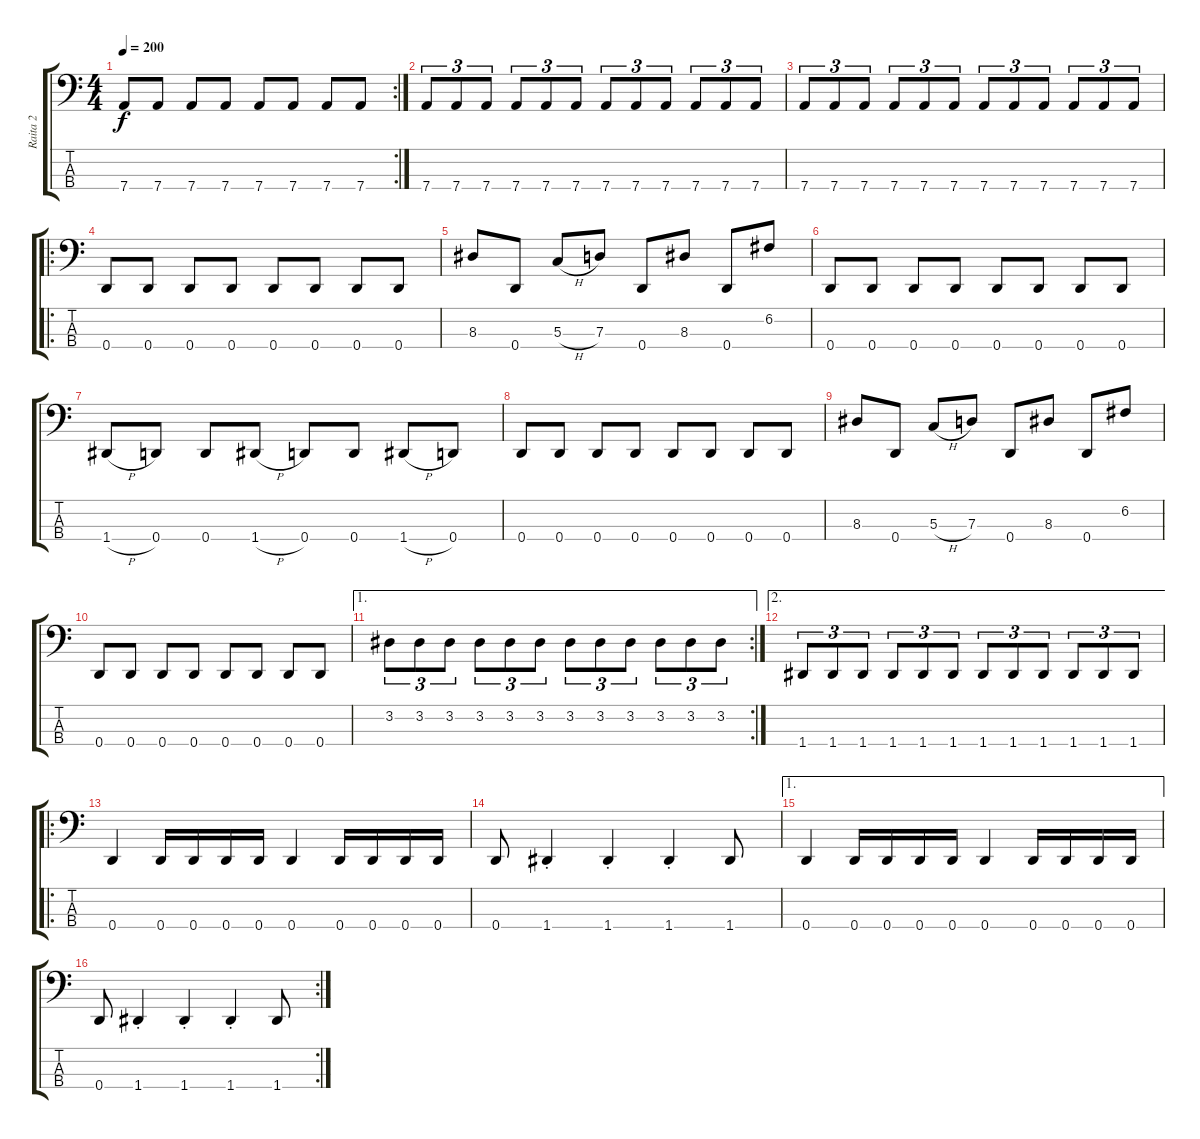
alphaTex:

\track ("Raita 2" "Raita 2") {instrument electricbassfinger}
\staff {score tabs}
\tuning (F2 C2 G1 D1) {hide}
\rc 2
\ts (4 4)
\tempo 200
\clef f4
\ks c
7.4.8{dy f} 7.4.8 7.4.8 7.4.8 7.4.8 7.4.8 7.4.8 7.4.8 |
7.4.8{tu (3 2)} 7.4.8{tu (3 2)} 7.4.8{tu (3 2)} 7.4.8{tu (3 2)} 7.4.8{tu (3 2)} 7.4.8{tu (3 2)} 7.4.8{tu (3 2)} 7.4.8{tu (3 2)} 7.4.8{tu (3 2)} 7.4.8{tu (3 2)} 7.4.8{tu (3 2)} 7.4.8{tu (3 2)} |
7.4.8{tu (3 2)} 7.4.8{tu (3 2)} 7.4.8{tu (3 2)} 7.4.8{tu (3 2)} 7.4.8{tu (3 2)} 7.4.8{tu (3 2)} 7.4.8{tu (3 2)} 7.4.8{tu (3 2)} 7.4.8{tu (3 2)} 7.4.8{tu (3 2)} 7.4.8{tu (3 2)} 7.4.8{tu (3 2)} |
\ro
0.4.8 0.4.8 0.4.8 0.4.8 0.4.8 0.4.8 0.4.8 0.4.8 |
8.3.8 0.4.8 5.3{h}.8 7.3.8 0.4.8 8.3.8 0.4.8 6.2.8 |
0.4.8 0.4.8 0.4.8 0.4.8 0.4.8 0.4.8 0.4.8 0.4.8 |
1.4{h}.8 0.4.8 0.4.8 1.4{h}.8 0.4.8 0.4.8 1.4{h}.8 0.4.8 |
0.4.8 0.4.8 0.4.8 0.4.8 0.4.8 0.4.8 0.4.8 0.4.8 |
8.3.8 0.4.8 5.3{h}.8 7.3.8 0.4.8 8.3.8 0.4.8 6.2.8 |
0.4.8 0.4.8 0.4.8 0.4.8 0.4.8 0.4.8 0.4.8 0.4.8 |
\ae 1
\rc 2
3.2.8{tu (3 2)} 3.2.8{tu (3 2)} 3.2.8{tu (3 2)} 3.2.8{tu (3 2)} 3.2.8{tu (3 2)} 3.2.8{tu (3 2)} 3.2.8{tu (3 2)} 3.2.8{tu (3 2)} 3.2.8{tu (3 2)} 3.2.8{tu (3 2)} 3.2.8{tu (3 2)} 3.2.8{tu (3 2)} |
\ae 2
1.4.8{tu (3 2)} 1.4.8{tu (3 2)} 1.4.8{tu (3 2)} 1.4.8{tu (3 2)} 1.4.8{tu (3 2)} 1.4.8{tu (3 2)} 1.4.8{tu (3 2)} 1.4.8{tu (3 2)} 1.4.8{tu (3 2)} 1.4.8{tu (3 2)} 1.4.8{tu (3 2)} 1.4.8{tu (3 2)} |
\ro
0.4.4 0.4.16 0.4.16 0.4.16 0.4.16 0.4.4 0.4.16 0.4.16 0.4.16 0.4.16 |
0.4.8 1.4{st}.4 1.4{st}.4 1.4{st}.4 1.4.8 |
\ae 1
0.4.4 0.4.16 0.4.16 0.4.16 0.4.16 0.4.4 0.4.16 0.4.16 0.4.16 0.4.16 |
\rc 2
0.4.8 1.4{st}.4 1.4{st}.4 1.4{st}.4 1.4.8
